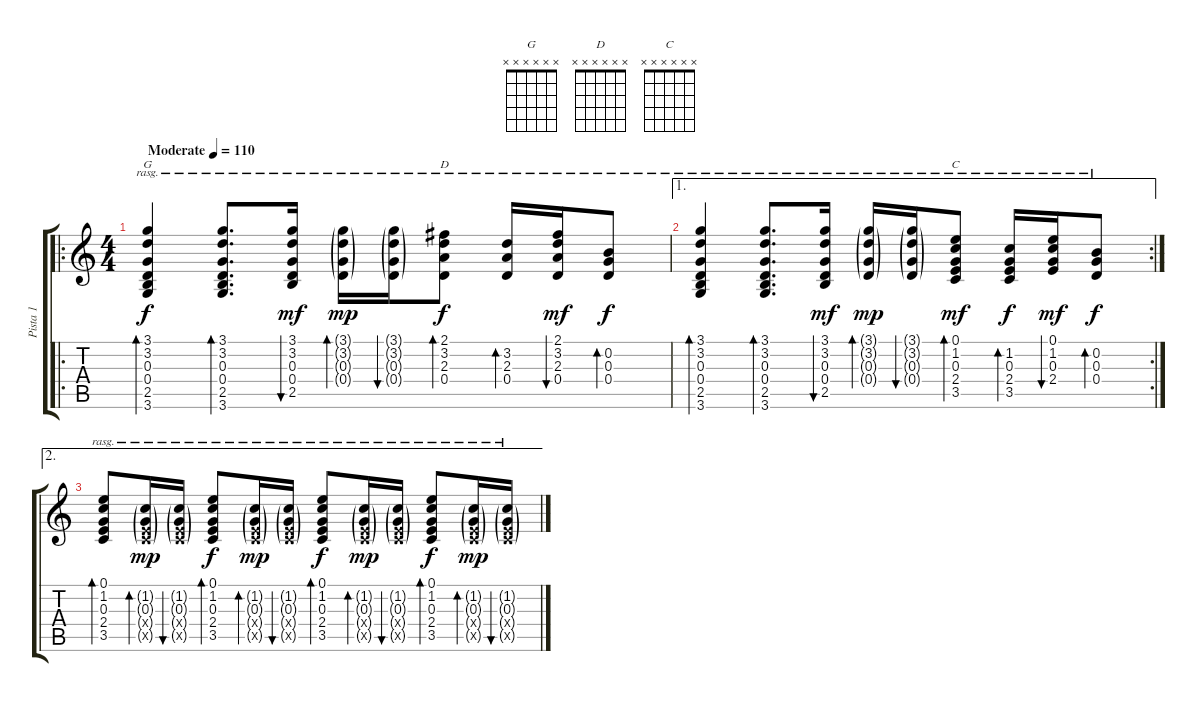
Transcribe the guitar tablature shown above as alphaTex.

\track ("Pista 1" "Pista 1") {instrument acousticguitarsteel}
\staff {score tabs}
\tuning (E4 B3 G3 D3 A2 E2) {hide}
\chord ("G" x x x x x x)
\chord ("D" x x x x x x)
\chord ("C" x x x x x x)
\ro
\ts (4 4)
\tempo (110 "Moderate")
\clef g2
\ks c
(3.1 3.2 0.3 0.4 2.5 3.6).4{bd 30 ch "G" rasg ii dy f instrument acousticguitarsteel} (3.1 3.2 0.3 0.4 2.5 3.6).8{d bd 30 rasg ii} (3.1 3.2 0.3 0.4 2.5).16{bu 30 rasg ii dy mf} (3.1{g} 3.2{g} 0.3{g} 0.4{g}).16{bd 30 rasg ii dy mp} (3.1{g} 3.2{g} 0.3{g} 0.4{g}).16{bu 30 rasg ii} (2.1 3.2 2.3 0.4).8{bd 30 ch "D" rasg ii dy f} (3.2 2.3 0.4).16{bd 30 rasg ii} (2.1 3.2 2.3 0.4).16{bu 30 rasg ii dy mf} (0.2 0.3 0.4).8{bd 30 rasg ii dy f} |
\ae 1
\rc 2
(3.1 3.2 0.3 0.4 2.5 3.6).4{bd 30 rasg ii} (3.1 3.2 0.3 0.4 2.5 3.6).8{d bd 30 rasg ii} (3.1 3.2 0.3 0.4 2.5).16{bu 30 rasg ii dy mf} (3.1{g} 3.2{g} 0.3{g} 0.4{g}).16{bd 30 rasg ii dy mp} (3.1{g} 3.2{g} 0.3{g} 0.4{g}).16{bu 30 rasg ii} (0.1 1.2 0.3 2.4 3.5).8{bd 30 ch "C" rasg ii dy mf} (1.2 0.3 2.4 3.5).16{bd 30 rasg ii dy f} (0.1 1.2 0.3 2.4).16{bu 30 rasg ii dy mf} (0.2 0.3 0.4).8{bd 30 rasg ii dy f} |
\ae 2
(0.1 1.2 0.3 2.4 3.5).8{bd 30 rasg ii} (1.2{g} 0.3{g} 2.4{g x} 3.5{g x}).16{bd 30 rasg ii dy mp} (1.2{g} 0.3{g} 2.4{g x} 3.5{g x}).16{bu 30 rasg ii} (0.1 1.2 0.3 2.4 3.5).8{bd 30 rasg ii dy f} (1.2{g} 0.3{g} 2.4{g x} 3.5{g x}).16{bd 30 rasg ii dy mp} (1.2{g} 0.3{g} 2.4{g x} 3.5{g x}).16{bu 30 rasg ii} (0.1 1.2 0.3 2.4 3.5).8{bd 30 rasg ii dy f} (1.2{g} 0.3{g} 2.4{g x} 3.5{g x}).16{bd 30 rasg ii dy mp} (1.2{g} 0.3{g} 2.4{g x} 3.5{g x}).16{bu 30 rasg ii} (0.1 1.2 0.3 2.4 3.5).8{bd 30 rasg ii dy f} (1.2{g} 0.3{g} 2.4{g x} 3.5{g x}).16{bd 30 rasg ii dy mp} (1.2{g} 0.3{g} 2.4{g x} 3.5{g x}).16{bu 30 rasg ii}
